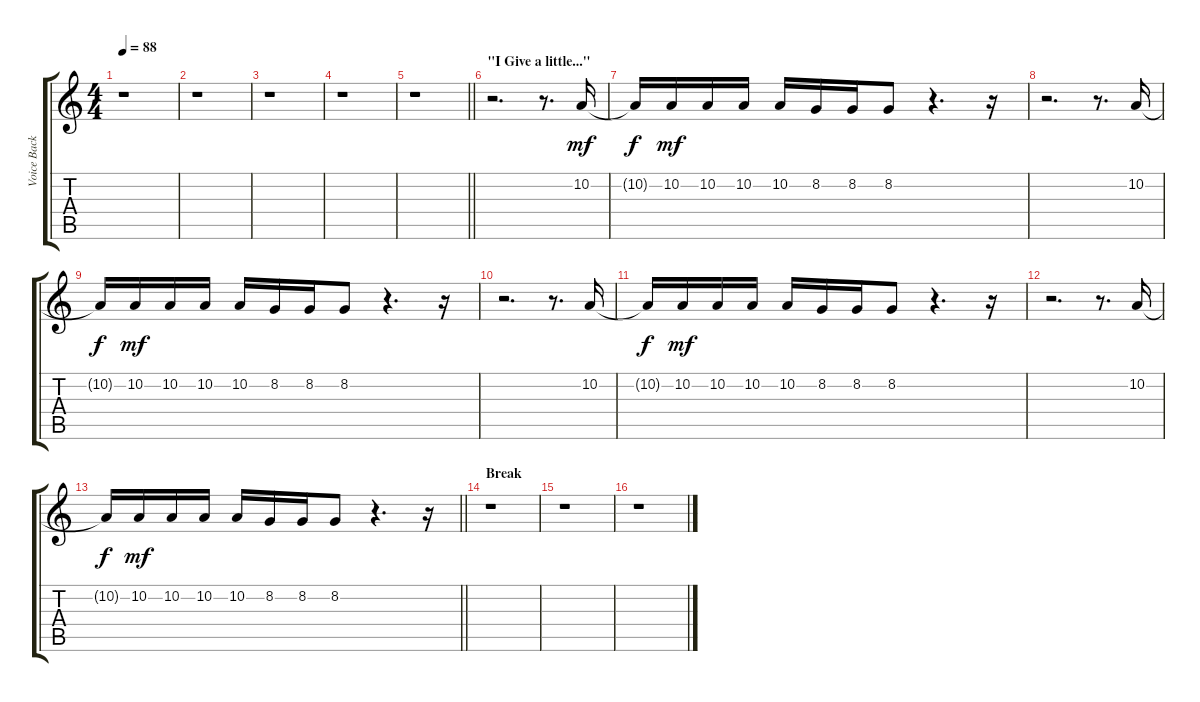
\track ("Voice Backing" "Voice Back") {instrument choiraahs}
\staff {score tabs}
\tuning (E4 B3 G3 D3 A2 E2) {hide}
\ts (4 4)
\tempo 88
\clef g2
\ks c
r.1{dy mf} |
r.1 |
r.1 |
r.1 |
\barLineRight lightlight
r.1 |
\section ("" "\"I Give a little...\"")
r.2{d} r.8{d} 10.2.16 |
10.2{t}.16{dy f} 10.2.16{dy mf} 10.2.16 10.2.16 10.2.16 8.2.16 8.2.16 8.2.8 r.4{d} r.16 |
r.2{d} r.8{d} 10.2.16 |
10.2{t}.16{dy f} 10.2.16{dy mf} 10.2.16 10.2.16 10.2.16 8.2.16 8.2.16 8.2.8 r.4{d} r.16 |
r.2{d} r.8{d} 10.2.16 |
10.2{t}.16{dy f} 10.2.16{dy mf} 10.2.16 10.2.16 10.2.16 8.2.16 8.2.16 8.2.8 r.4{d} r.16 |
r.2{d} r.8{d} 10.2.16 |
\barLineRight lightlight
10.2{t}.16{dy f} 10.2.16{dy mf} 10.2.16 10.2.16 10.2.16 8.2.16 8.2.16 8.2.8 r.4{d} r.16 |
\section ("" "Break")
r.1 |
r.1 |
r.1
